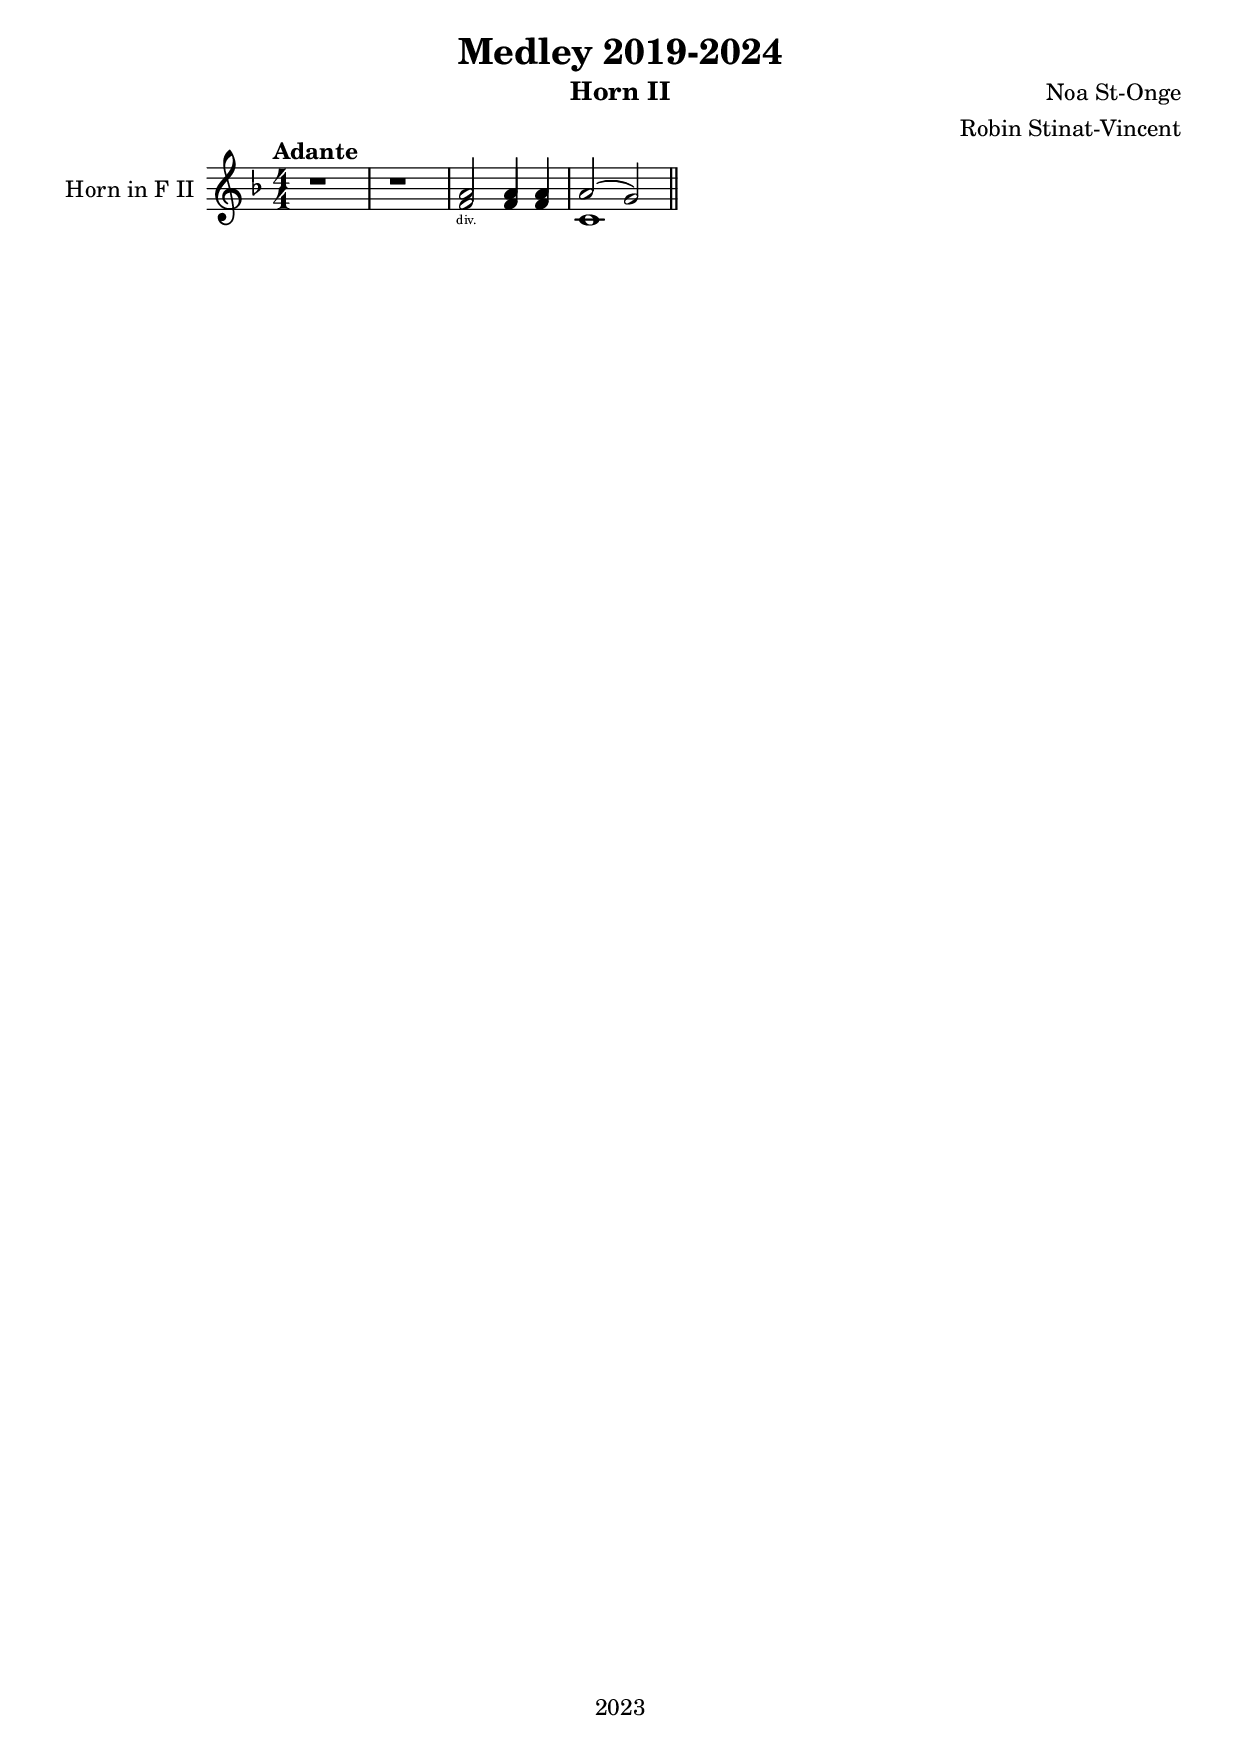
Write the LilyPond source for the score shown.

hornII_COTNT = {
  r1
  r1
  <<
    {
      a2_\finger \markup \text "div." a4 a4
      a2 (g2)
    } \\
    {
      \stemUp
      f2 f4 f4
      c1
    }
  >>
}

scoreAHornFII = \relative c'' {
  \transposition f
  \key f \major
  \numericTimeSignature
  \time 4/4
  \tempo "Adante"
  \hornII_COTNT

  \section
}

scoreAHornFIIPart = \new Staff \with {
  instrumentName = "Horn in F II"
  shortInstrumentName = "Hn.F. II"
  midiInstrument = "french horn"
} \scoreAHornFII

\book {
  \bookOutputName "Horn II"
  \header {
    title = "Medley 2019-2024"
    composer = "Noa St-Onge"
    arranger = "Robin Stinat-Vincent"
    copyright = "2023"
    instrument = "Horn II"
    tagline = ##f
  }
  \score {
    <<
      \scoreAHornFIIPart
    >>
    \layout {
      indent = 25
      short-indent = 20
    }

    \midi {
      \tempo 4=92
    }
  }
}